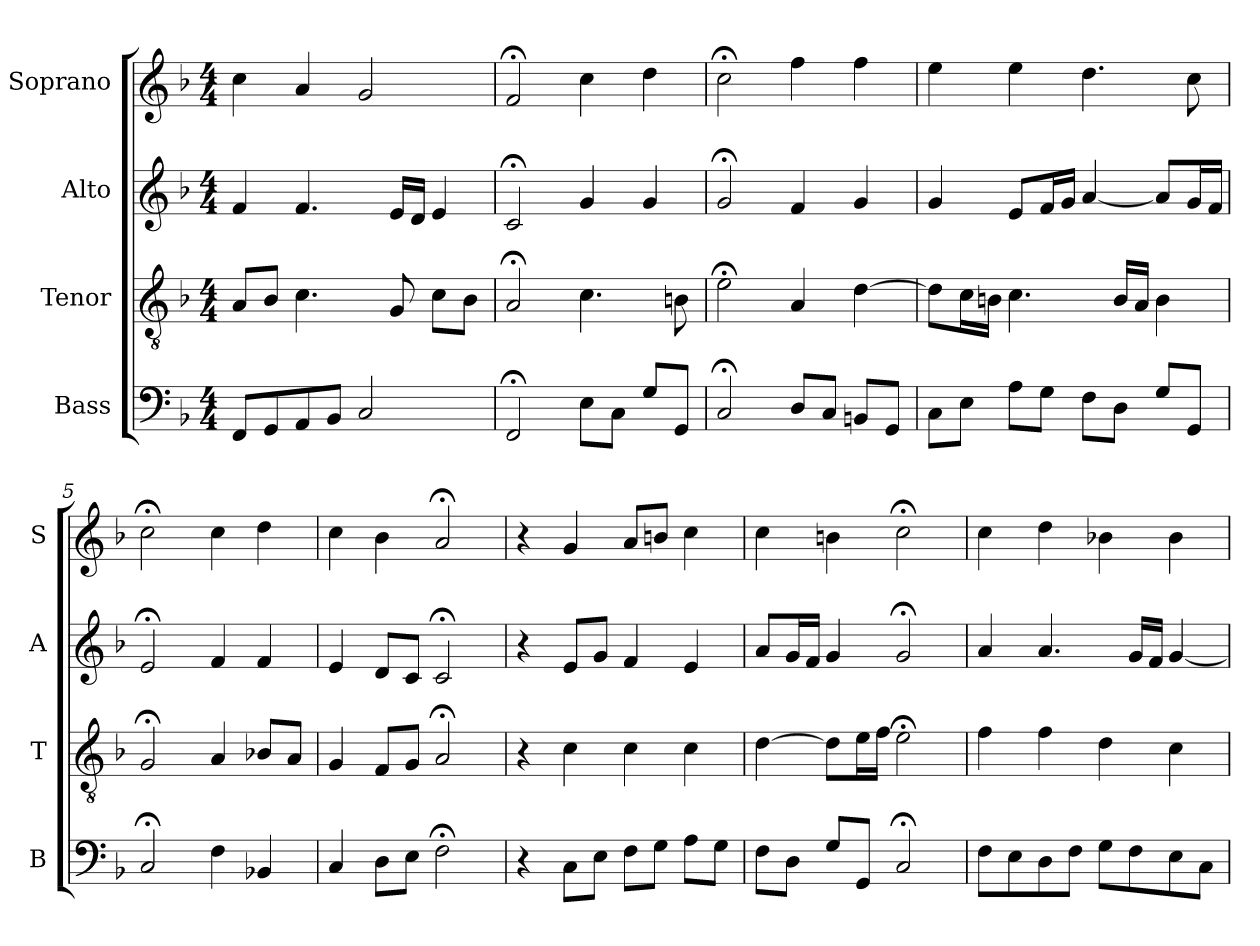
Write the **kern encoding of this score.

**kern	**kern	**kern	**kern
*part4	*part3	*part2	*part1
*staff4	*staff3	*staff2	*staff1
*I"Bass	*I"Tenor	*I"Alto	*I"Soprano
*I'B	*I'T	*I'A	*I'S
*clefF4	*clefGv2	*clefG2	*clefG2
*k[b-]	*k[b-]	*k[b-]	*k[b-]
*F:	*F:	*F:	*F:
*M4/4	*M4/4	*M4/4	*M4/4
*MM100	*MM100	*MM100	*MM100
=1	=1	=1	=1
8FFL	8AL	4f	4cc
8GG	8B-J	.	.
8AA	4.c	4.f	4a
8BB-J	.	.	.
2C	.	.	2g
.	8G	16eLL	.
.	.	16dJJ	.
.	8cL	4e	.
.	8B-J	.	.
=2	=2	=2	=2
2FF;<	2A;<	2c;<	2f;<
8EL	4.c	4g	4cc
8CJ	.	.	.
8GL	.	4g	4dd
8GGJ	8Bn	.	.
=3	=3	=3	=3
2C;<	2e;<	2g;<	2cc;<
8DL	4A	4f	4ff
8CJ	.	.	.
8BBnL	[4d	4g	4ff
8GGJ	.	.	.
=4	=4	=4	=4
8CL	8dL]	4g	4ee
8EJ	16cL	.	.
.	16BnJJ	.	.
8AL	4.c	8eL	4ee
8GJ	.	16fL	.
.	.	16gJJ	.
8FL	.	[4a	4.dd
8DJ	16BLL	.	.
.	16AJJ	.	.
8GL	4B	8aL]	.
8GGJ	.	16gL	8cc
.	.	16fJJ	.
=5	=5	=5	=5
2C;<	2G;<	2e;<	2cc;<
4F	4A	4f	4cc
4BB-X	8B-XL	4f	4dd
.	8AJ	.	.
=6	=6	=6	=6
4C	4G	4e	4cc
8DL	8FL	8dL	4b-
8EJ	8GJ	8cJ	.
2F;<	2A;<	2c;<	2a;<
=7	=7	=7	=7
4r	4r	4r	4r
8CL	4c	8eL	4g
8EJ	.	8gJ	.
8FL	4c	4f	8aL
8GJ	.	.	8bnJ
8AL	4c	4e	4cc
8GJ	.	.	.
=8	=8	=8	=8
8FL	[4d	8aL	4cc
8DJ	.	16gL	.
.	.	16fJJ	.
8GL	8dL]	4g	4bn
8GGJ	16eL	.	.
.	16fJJ	.	.
2C;<	2e;<	2g;<	2cc;<
=9	=9	=9	=9
8FL	4f	4a	4cc
8E	.	.	.
8D	4f	4.a	4dd
8FJ	.	.	.
8GL	4d	.	4b-X
8F	.	16gLL	.
.	.	16fJJ	.
8E	4c	[4g	4b-
8CJ	.	.	.
=	=	=	=
*-	*-	*-	*-
